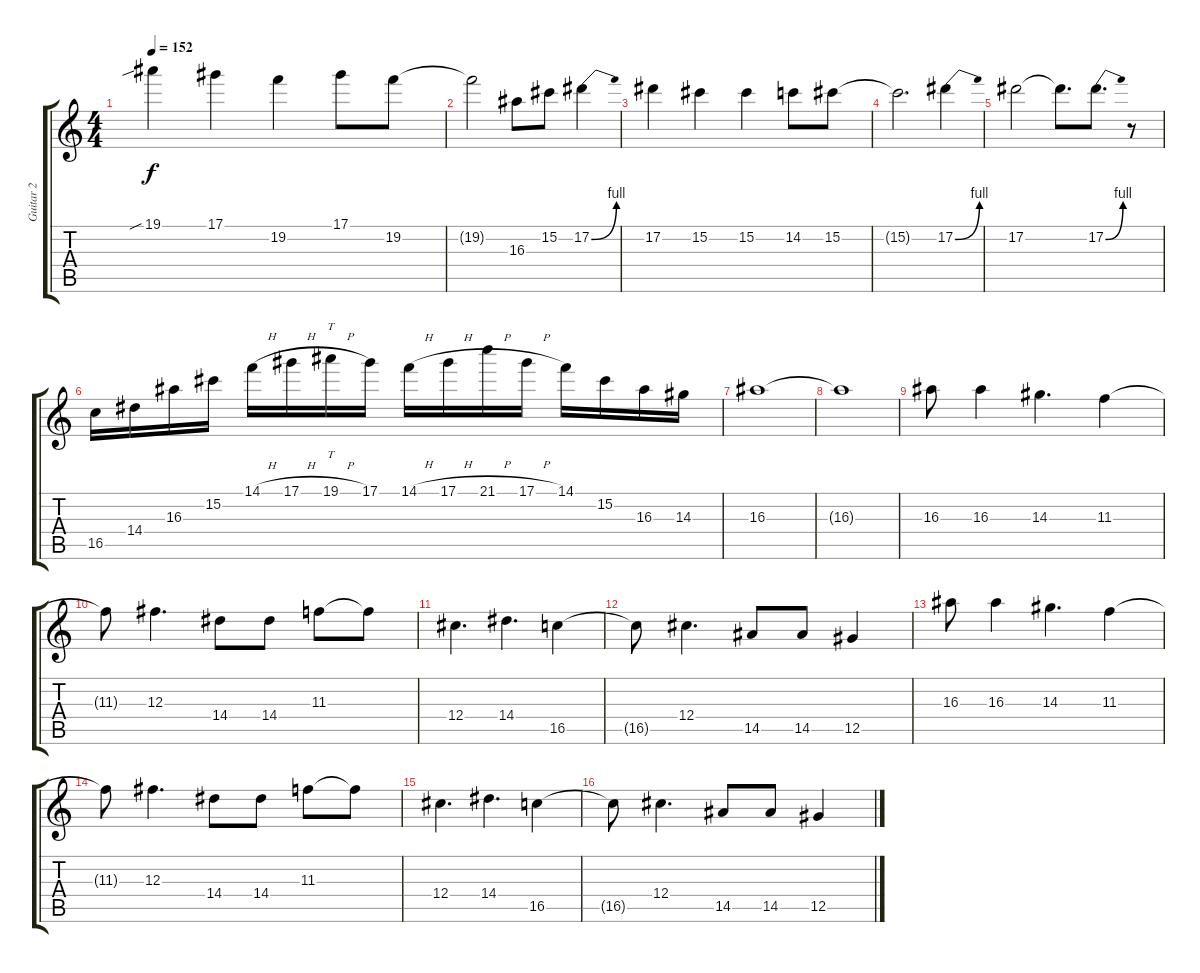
\track ("Guitar 2" "Guitar 2") {instrument distortionguitar}
\staff {score tabs}
\tuning (Eb4 Bb3 Gb3 Db3 Ab2 Eb2) {hide}
\ts (4 4)
\tempo 152
\clef g2
\ks c
19.1{sib}.4{dy f} 17.1.4 19.2.4 17.1.8 19.2.8 |
19.2{t}.2 16.3.8 15.2.8 17.2{be (bend 0 0 60 4)}.4 |
17.2.4 15.2.4 15.2.4 14.2.8 15.2.8 |
15.2{t}.2{d} 17.2{be (bend 0 0 60 4)}.4 |
17.2.2 17.2{t}.8{d} 17.2{be (bend 0 0 60 4)}.8{d} r.8 |
16.5.16 14.4.16 16.3.16 15.2.16 14.1{h}.16 17.1{h}.16 19.1{h}.16{tt} 17.1.16 14.1{h}.16 17.1{h}.16 21.1{h}.16 17.1{h}.16 14.1.16 15.2.16 16.3.16 14.3.16 |
16.3.1 |
16.3{t}.1 |
16.3.8 16.3.4 14.3.4{d} 11.3.4 |
11.3{t}.8 12.3.4{d} 14.4.8 14.4.8 11.3.8 11.3{t}.8 |
12.4.4{d} 14.4.4{d} 16.5.4 |
16.5{t}.8 12.4.4{d} 14.5.8 14.5.8 12.5.4 |
16.3.8 16.3.4 14.3.4{d} 11.3.4 |
11.3{t}.8 12.3.4{d} 14.4.8 14.4.8 11.3.8 11.3{t}.8 |
12.4.4{d} 14.4.4{d} 16.5.4 |
16.5{t}.8 12.4.4{d} 14.5.8 14.5.8 12.5.4
